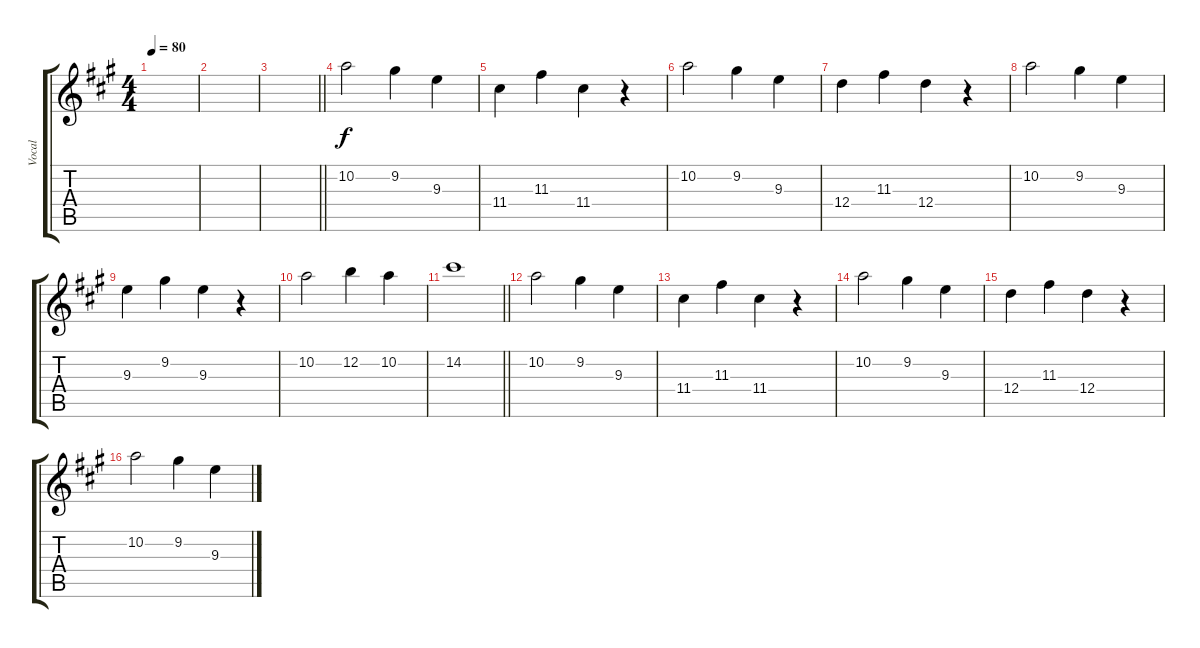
\track ("Vocal" "Vocal") {instrument electricguitarclean}
\staff {score tabs}
\tuning (E4 B3 G3 D3 A2 E2) {hide}
\ts (4 4)
\tempo 80
\clef g2
\ks a
|
|
\barLineRight lightlight
|
10.2.2 9.2.4 9.3.4 |
11.4.4 11.3.4 11.4.4 r.4 |
10.2.2 9.2.4 9.3.4 |
12.4.4 11.3.4 12.4.4 r.4 |
10.2.2 9.2.4 9.3.4 |
9.3.4 9.2.4 9.3.4 r.4 |
10.2.2 12.2.4 10.2.4 |
\barLineRight lightlight
14.2.1 |
10.2.2 9.2.4 9.3.4 |
11.4.4 11.3.4 11.4.4 r.4 |
10.2.2 9.2.4 9.3.4 |
12.4.4 11.3.4 12.4.4 r.4 |
10.2.2 9.2.4 9.3.4
